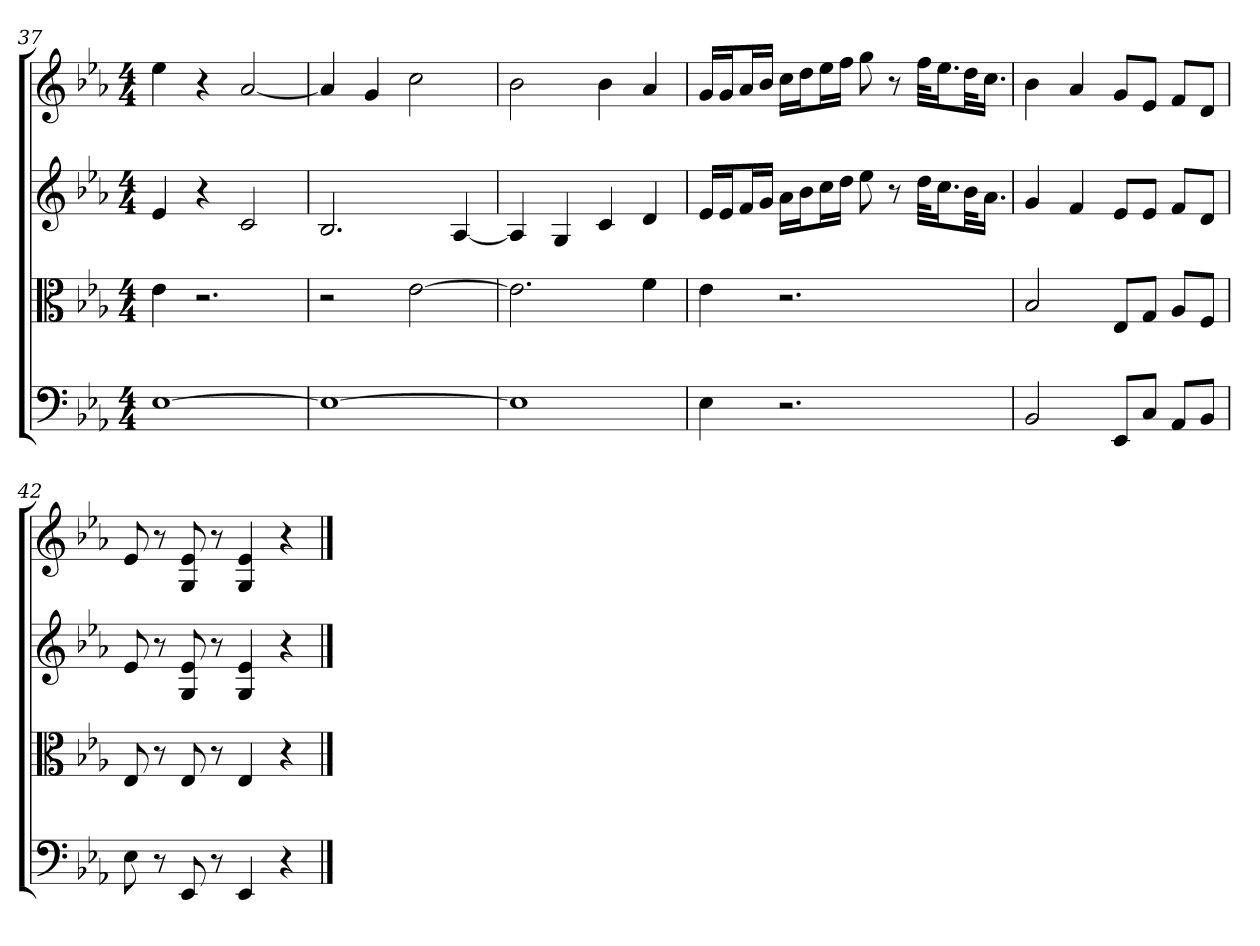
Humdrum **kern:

**kern	**kern	**kern	**kern
*part4	*part3	*part2	*part1
*staff4	*staff3	*staff2	*staff1
*clefF4	*clefC3	*	*
*k[b-e-a-]	*k[b-e-a-]	*k[b-e-a-]	*k[b-e-a-]
*E-:	*E-:	*E-:	*E-:
*M4/4	*M4/4	*M4/4	*M4/4
=37	=37	=37	=37
[1E-	4e-	4e-	4ee-
.	2.r	4r	4r
.	.	2c	[2a-
=38	=38	=38	=38
1E-_	2r	2.B-	4a-]
.	.	.	4g
.	[2e-	.	2cc
.	.	[4A-	.
=39	=39	=39	=39
1E-]	2.e-]	4A-]	2b-
.	.	4G	.
.	.	4c	4b-
.	4f	4d	4a-
=40	=40	=40	=40
4E-	4e-	16e-LL	16gLL
.	.	16e-J	16gJ
.	.	16fL	16a-L
.	.	16gJJ	16b-JJ
2.r	2.r	16a-LL	16ccLL
.	.	16b-J	16ddJ
.	.	16ccL	16ee-L
.	.	16ddJJ	16ffJJ
.	.	8ee-	8gg
.	.	8r	8r
.	.	32ddKLL	32ffKLL
.	.	16.ccJ	16.ee-J
.	.	32b-KL	32ddKL
.	.	16.a-JJ	16.ccJJ
=41	=41	=41	=41
2BB-	2B-	4g	4b-
.	.	4f	4a-
8EE-/L	8E-/L	8e-L	8gL
8C/J	8G/J	8e-J	8e-J
8AA-/L	8A-/L	8fL	8fL
8BB-/J	8F/J	8dJ	8dJ
=42	=42	=42	=42
8E-	8E-	8e-	8e-
8r	8r	8r	8r
8EE-	8E-	8G 8e-	8G 8e-
8r	8r	8r	8r
4EE-	4E-	4G 4e-	4G 4e-
4r	4r	4r	4r
==	==	==	==
*-	*-	*-	*-
